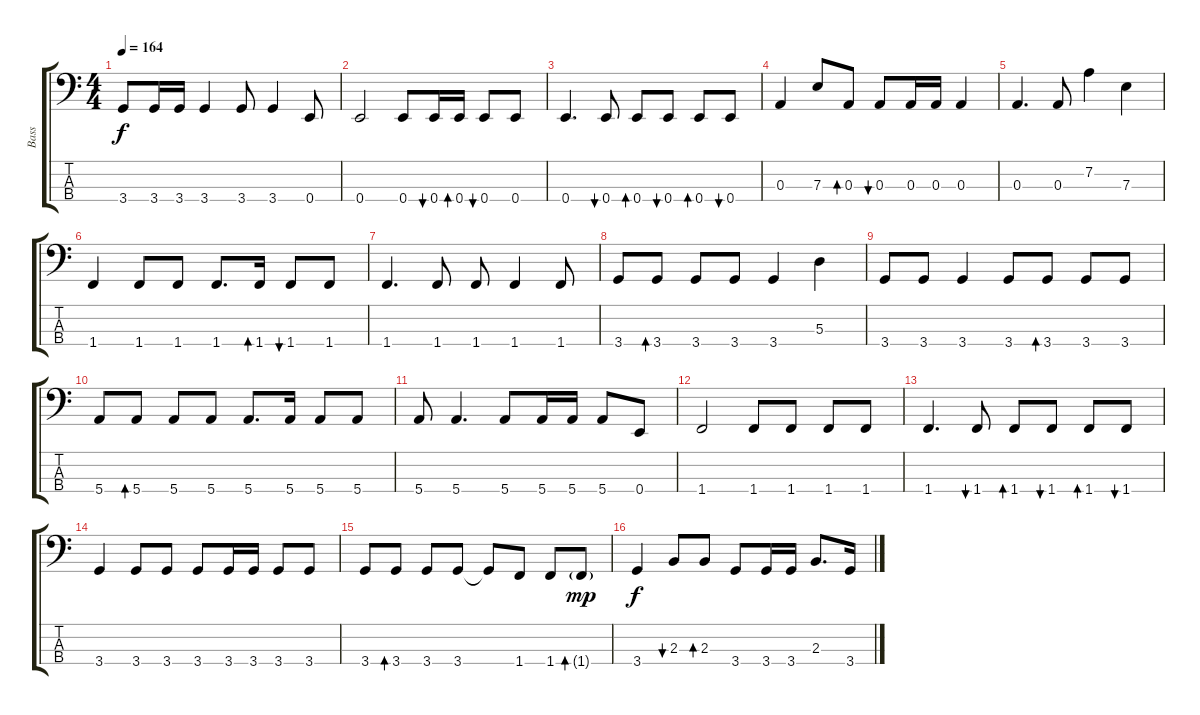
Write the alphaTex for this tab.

\track ("Bass" "Bass") {instrument electricbasspick}
\staff {score tabs}
\tuning (G2 D2 A1 E1) {hide}
\ts (4 4)
\tempo 164
\clef f4
\ks c
3.4.8{dy f} 3.4.16 3.4.16 3.4.4 3.4.8 3.4.4 0.4.8 |
0.4.2 0.4.8 0.4.16{bu 120} 0.4.16{bd 120} 0.4.8{bu 240} 0.4.8 |
0.4.4{d} 0.4.8{bu 240} 0.4.8{bd 240} 0.4.8{bu 240} 0.4.8{bd 240} 0.4.8{bu 240} |
0.3.4 7.3.8 0.3.8{bd 240} 0.3.8{bu 240} 0.3.16 0.3.16 0.3.4 |
0.3.4{d} 0.3.8 7.2.4 7.3.4 |
1.4.4 1.4.8 1.4.8 1.4.8{d} 1.4.16{bd 120} 1.4.8{bu 240} 1.4.8 |
1.4.4{d} 1.4.8 1.4.8 1.4.4 1.4.8 |
3.4.8 3.4.8{bd 240} 3.4.8 3.4.8 3.4.4 5.3.4 |
3.4.8 3.4.8 3.4.4 3.4.8 3.4.8{bd 240} 3.4.8 3.4.8 |
5.4.8 5.4.8{bd 240} 5.4.8 5.4.8 5.4.8{d} 5.4.16 5.4.8 5.4.8 |
5.4.8 5.4.4{d} 5.4.8 5.4.16 5.4.16 5.4.8 0.4.8 |
1.4.2 1.4.8 1.4.8 1.4.8 1.4.8 |
1.4.4{d} 1.4.8{bu 240} 1.4.8{bd 240} 1.4.8{bu 240} 1.4.8{bd 240} 1.4.8{bu 240} |
3.4.4 3.4.8 3.4.8 3.4.8 3.4.16 3.4.16 3.4.8 3.4.8 |
3.4.8 3.4.8{bd 240} 3.4.8 3.4.8 3.4{t}.8 1.4.8 1.4.8 1.4{g}.8{bd 240 dy mp} |
3.4.4{dy f} 2.3.8{bu 240} 2.3.8{bd 240} 3.4.8 3.4.16 3.4.16 2.3.8{d} 3.4.16
